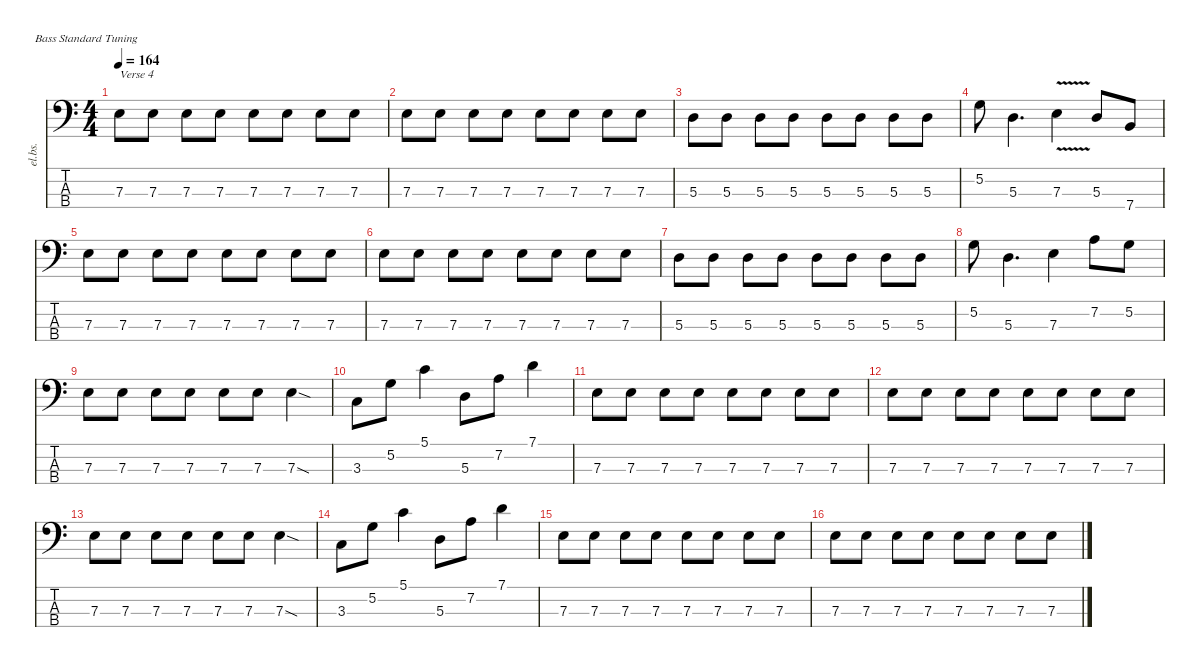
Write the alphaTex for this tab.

\defaultSystemsLayout 4
\hideDynamics
\bracketExtendMode nobrackets
\track ("Bass" "el.bs.") {instrument electricbassfinger}
\staff {score tabs}
\tuning (G2 D2 A1 E1)
\ts (4 4)
\tempo 164
\clef f4
\ks c
7.3.8{txt "Verse 4" dy f} 7.3.8 7.3.8 7.3.8 7.3.8 7.3.8 7.3.8 7.3.8 |
7.3.8 7.3.8 7.3.8 7.3.8 7.3.8 7.3.8 7.3.8 7.3.8 |
5.3.8 5.3.8 5.3.8 5.3.8 5.3.8 5.3.8 5.3.8 5.3.8 |
5.2.8 5.3.4{d} 7.3{v}.4 5.3.8 7.4.8 |
7.3.8 7.3.8 7.3.8 7.3.8 7.3.8 7.3.8 7.3.8 7.3.8 |
7.3.8 7.3.8 7.3.8 7.3.8 7.3.8 7.3.8 7.3.8 7.3.8 |
5.3.8 5.3.8 5.3.8 5.3.8 5.3.8 5.3.8 5.3.8 5.3.8 |
5.2.8 5.3.4{d} 7.3.4 7.2.8 5.2.8 |
7.3.8 7.3.8 7.3.8 7.3.8 7.3.8 7.3.8 7.3{sod}.4 |
3.3.8 5.2.8 5.1.4 5.3.8 7.2.8 7.1.4 |
7.3.8 7.3.8 7.3.8 7.3.8 7.3.8 7.3.8 7.3.8 7.3.8 |
7.3.8 7.3.8 7.3.8 7.3.8 7.3.8 7.3.8 7.3.8 7.3.8 |
7.3.8 7.3.8 7.3.8 7.3.8 7.3.8 7.3.8 7.3{sod}.4 |
3.3.8 5.2.8 5.1.4 5.3.8 7.2.8 7.1.4 |
7.3.8 7.3.8 7.3.8 7.3.8 7.3.8 7.3.8 7.3.8 7.3.8 |
7.3.8 7.3.8 7.3.8 7.3.8 7.3.8 7.3.8 7.3.8 7.3.8
